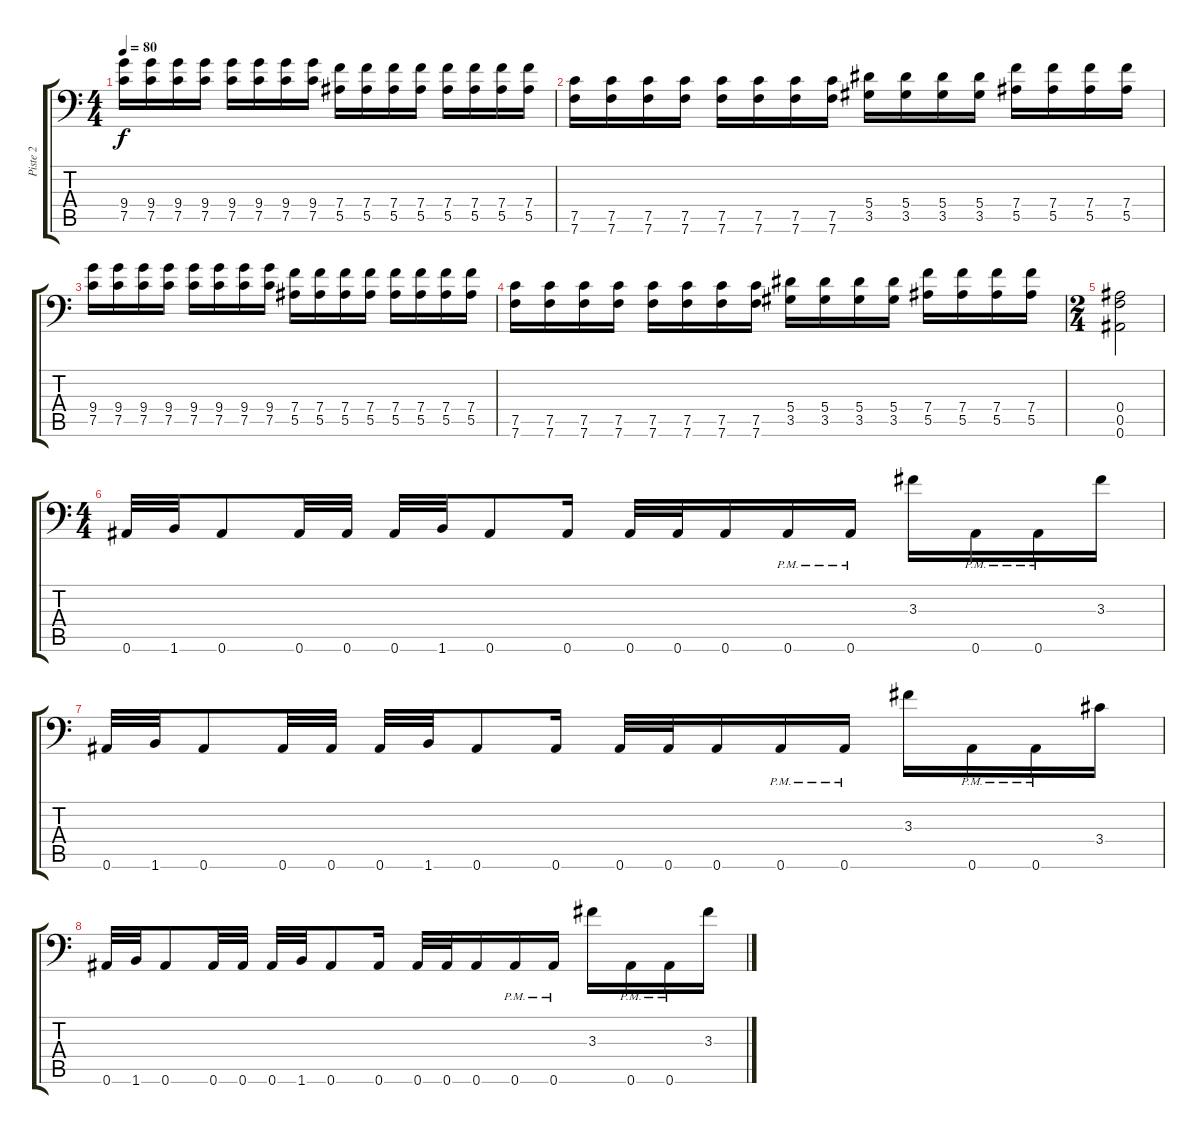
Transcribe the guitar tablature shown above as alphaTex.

\track ("Piste 2" "Piste 2") {instrument distortionguitar}
\staff {score tabs}
\tuning (C4 G3 Eb3 Bb2 F2 Bb1) {hide}
\ts (4 4)
\tempo 80
\clef f4
\ks c
(9.4 7.5).16{dy f} (9.4 7.5).16 (9.4 7.5).16 (9.4 7.5).16 (9.4 7.5).16 (9.4 7.5).16 (9.4 7.5).16 (9.4 7.5).16 (7.4 5.5).16 (7.4 5.5).16 (7.4 5.5).16 (7.4 5.5).16 (7.4 5.5).16 (7.4 5.5).16 (7.4 5.5).16 (7.4 5.5).16 |
(7.5 7.6).16 (7.5 7.6).16 (7.5 7.6).16 (7.5 7.6).16 (7.5 7.6).16 (7.5 7.6).16 (7.5 7.6).16 (7.5 7.6).16 (5.4 3.5).16 (5.4 3.5).16 (5.4 3.5).16 (5.4 3.5).16 (7.4 5.5).16 (7.4 5.5).16 (7.4 5.5).16 (7.4 5.5).16 |
(9.4 7.5).16 (9.4 7.5).16 (9.4 7.5).16 (9.4 7.5).16 (9.4 7.5).16 (9.4 7.5).16 (9.4 7.5).16 (9.4 7.5).16 (7.4 5.5).16 (7.4 5.5).16 (7.4 5.5).16 (7.4 5.5).16 (7.4 5.5).16 (7.4 5.5).16 (7.4 5.5).16 (7.4 5.5).16 |
(7.5 7.6).16 (7.5 7.6).16 (7.5 7.6).16 (7.5 7.6).16 (7.5 7.6).16 (7.5 7.6).16 (7.5 7.6).16 (7.5 7.6).16 (5.4 3.5).16 (5.4 3.5).16 (5.4 3.5).16 (5.4 3.5).16 (7.4 5.5).16 (7.4 5.5).16 (7.4 5.5).16 (7.4 5.5).16 |
\ts (2 4)
(0.4 0.5 0.6).2 |
\ts (4 4)
0.6.32 1.6.32 0.6.8 0.6.32 0.6.32 0.6.32 1.6.32 0.6.8 0.6.16 0.6.32 0.6.32 0.6.16 0.6{pm}.16 0.6{pm}.16 3.3.16 0.6{pm}.16 0.6{pm}.16 3.3.16 |
0.6.32 1.6.32 0.6.8 0.6.32 0.6.32 0.6.32 1.6.32 0.6.8 0.6.16 0.6.32 0.6.32 0.6.16 0.6{pm}.16 0.6{pm}.16 3.3.16 0.6{pm}.16 0.6{pm}.16 3.4.16 |
0.6.32 1.6.32 0.6.8 0.6.32 0.6.32 0.6.32 1.6.32 0.6.8 0.6.16 0.6.32 0.6.32 0.6.16 0.6{pm}.16 0.6{pm}.16 3.3.16 0.6{pm}.16 0.6{pm}.16 3.3.16
